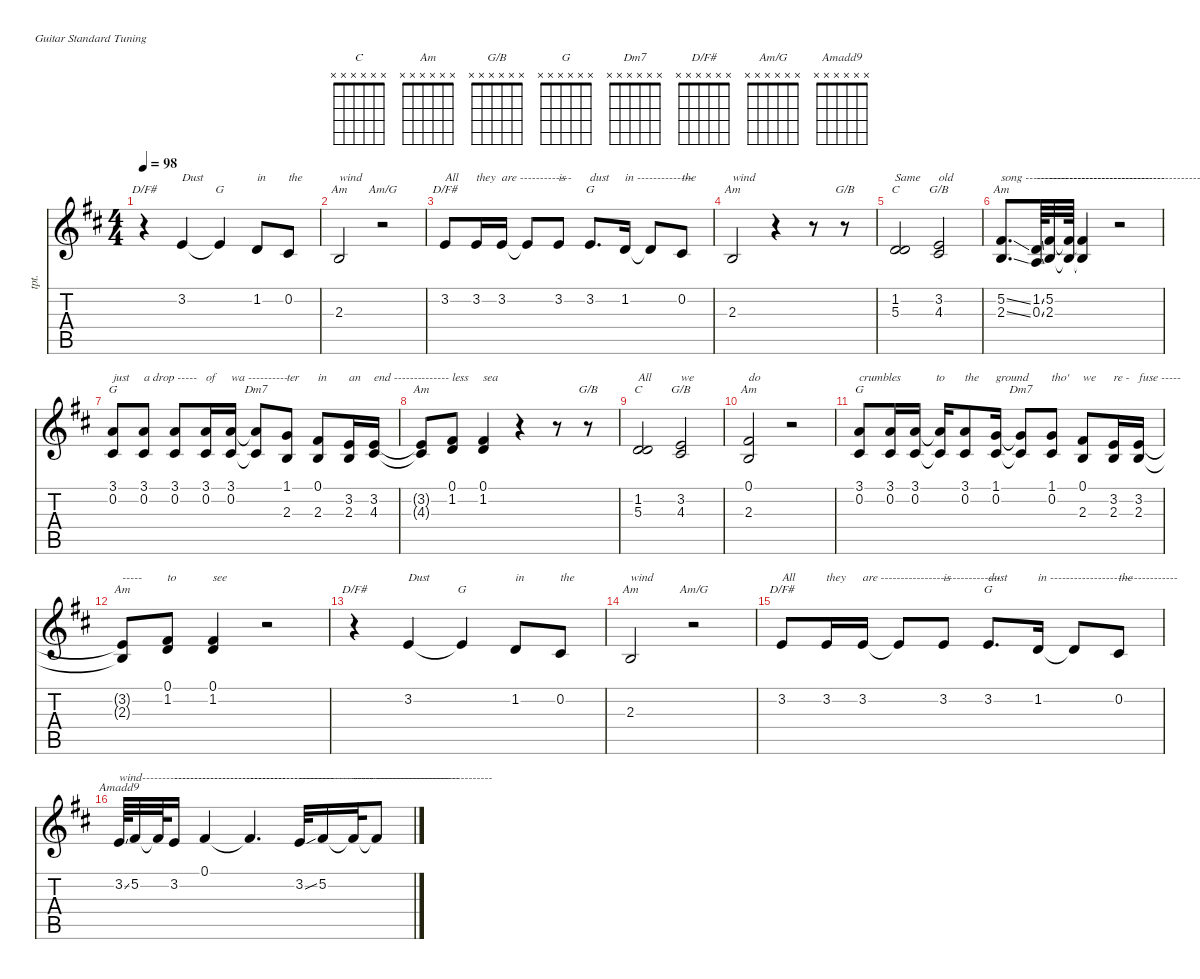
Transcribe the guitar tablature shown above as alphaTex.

\defaultSystemsLayout 4
\hideDynamics
\bracketExtendMode nobrackets
\track ("voix" "tpt.") {mute instrument trumpet}
\staff {score tabs}
\tuning (E4 B3 G3 D3 A2 E2)
\displaytranspose 2
\chord ("C" x x x x x x)
\chord ("Am" x x x x x x)
\chord ("G/B" x x x x x x)
\chord ("G" x x x x x x)
\chord ("Dm7" x x x x x x)
\chord ("D/F#" x x x x x x)
\chord ("Am/G" x x x x x x)
\chord ("Amadd9" x x x x x x)
\ts (4 4)
\tempo 98
\clef g2
\ks d
r.4{ch "D/F#" dy f} 3.2{acc forcenatural}.4{txt "Dust"} 3.2{t acc forcenatural}.4{ch "G"} 1.2{acc forcenatural}.8{txt "in"} 0.2{acc #}.8{txt "the"} |
2.3{acc forcenatural}.2{ch "Am" txt "wind"} r.2{ch "Am/G"} |
3.2{acc forcenatural}.8{ch "D/F#" txt "All"} 3.2{acc forcenatural}.16{txt "they"} 3.2{acc forcenatural}.16{txt "are -------------"} 3.2{t acc forcenatural}.8 3.2{acc forcenatural}.8{txt "is"} 3.2{acc forcenatural}.8{d ch "G" txt "dust"} 1.2{acc forcenatural}.16{txt "in --------------"} 1.2{t acc forcenatural}.8 0.2{acc #}.8{txt "the"} |
2.3{acc forcenatural}.2{ch "Am" txt "wind"} r.4 r.8 r.8{ch "G/B"} |
(1.2{acc forcenatural} 5.3{acc forcenatural}).2{ch "C" txt "Same"} (3.2{acc forcenatural} 4.3{acc #}).2{ch "G/B" txt "old"} |
(5.2{ss acc #} 2.3{ss acc forcenatural}).8{d ch "Am" txt "song -----------------------------------"} (1.2{ss acc forcenatural} 0.3{ss acc forcenatural}).64{txt "--------"} (5.2{acc #} 2.3{acc forcenatural}).32{txt "-------------------------"} (5.2{t acc #} 2.3{t acc forcenatural}).64{txt "----------------------------------------"} (5.2{t acc #} 2.3{t acc forcenatural}).4 r.2 |
(3.1{acc forcenatural} 0.2{acc #}).8{ch "G" txt "just"} (3.1{acc forcenatural} 0.2{acc #}).8{txt "a drop -----"} (3.1{acc forcenatural} 0.2{acc #}).8 (3.1{acc forcenatural} 0.2{acc #}).16{txt "of"} (3.1{acc forcenatural} 0.2{acc #}).16{txt "wa ----------"} (3.1{t acc forcenatural} 0.2{t acc #}).8{ch "Dm7"} (1.1{acc forcenatural} 2.3{acc forcenatural}).8{txt "ter"} (0.1{acc #} 2.3{acc forcenatural}).8{txt "in"} (3.2{acc forcenatural} 2.3{acc forcenatural}).16{txt "an"} (3.2{acc forcenatural} 4.3{acc #}).16{txt "end -------"} |
(3.2{t acc forcenatural} 4.3{t acc #}).8{ch "Am" txt "-------"} (0.1{acc #} 1.2{acc forcenatural}).8{txt "less"} (0.1{acc #} 1.2{acc forcenatural}).4{txt "sea"} r.4 r.8 r.8{ch "G/B"} |
(1.2{acc forcenatural} 5.3{acc forcenatural}).2{ch "C" txt "All"} (3.2{acc forcenatural} 4.3{acc #}).2{ch "G/B" txt "we"} |
(0.1{acc #} 2.3{acc forcenatural}).2{ch "Am" txt "do"} r.2 |
(3.1{acc forcenatural} 0.2{acc #}).8{ch "G" txt "crumbles"} (3.1{acc forcenatural} 0.2{acc #}).16 (3.1{acc forcenatural} 0.2{acc #}).16{txt "       to"} (3.1{t acc forcenatural} 0.2{t acc #}).16 (3.1{acc forcenatural} 0.2{acc #}).8{txt "the"} (1.1{acc forcenatural} 0.2{acc #}).16{txt "ground"} (1.1{t acc forcenatural} 0.2{t acc #}).8{ch "Dm7"} (1.1{acc forcenatural} 0.2{acc #}).8{txt "tho'"} (0.1{acc #} 2.3{acc forcenatural}).8{txt "we"} (3.2{acc forcenatural} 2.3{acc forcenatural}).16{txt "re -"} (3.2{acc forcenatural} 2.3{acc forcenatural}).16{txt "fuse -----"} |
(3.2{t acc forcenatural} 2.3{t acc forcenatural}).8{ch "Am" txt "-----"} (0.1{acc #} 1.2{acc forcenatural}).8{txt "to"} (0.1{acc #} 1.2{acc forcenatural}).4{txt "see"} r.2 |
r.4{ch "D/F#"} 3.2{acc forcenatural}.4{txt "Dust"} 3.2{t acc forcenatural}.4{ch "G"} 1.2{acc forcenatural}.8{txt "in"} 0.2{acc #}.8{txt "the"} |
2.3{acc forcenatural}.2{ch "Am" txt "wind"} r.2{ch "Am/G"} |
3.2{acc forcenatural}.8{ch "D/F#" txt "All"} 3.2{acc forcenatural}.16{txt "they"} 3.2{acc forcenatural}.16{txt "are ------------------------------"} 3.2{t acc forcenatural}.8 3.2{acc forcenatural}.8{txt "is"} 3.2{acc forcenatural}.8{d ch "G" txt "dust"} 1.2{acc forcenatural}.16{txt "in --------------------------------"} 1.2{t acc forcenatural}.8 0.2{acc #}.8{txt "the"} |
3.2{ss acc forcenatural}.64{ch "Amadd9" txt "wind------------------------------------"} 5.2{acc #}.32 5.2{t acc #}.64 3.2{acc forcenatural}.16{txt "----------------------------------------"} 0.1{acc #}.4 0.1{t acc #}.4{d txt "-------------------------------"} 3.2{ss acc forcenatural}.32{txt "----------------------------------------"} 5.2{acc #}.16 5.2{t acc #}.32{txt "------------------------"} 5.2{t acc #}.8{txt "-----------------------------"}
